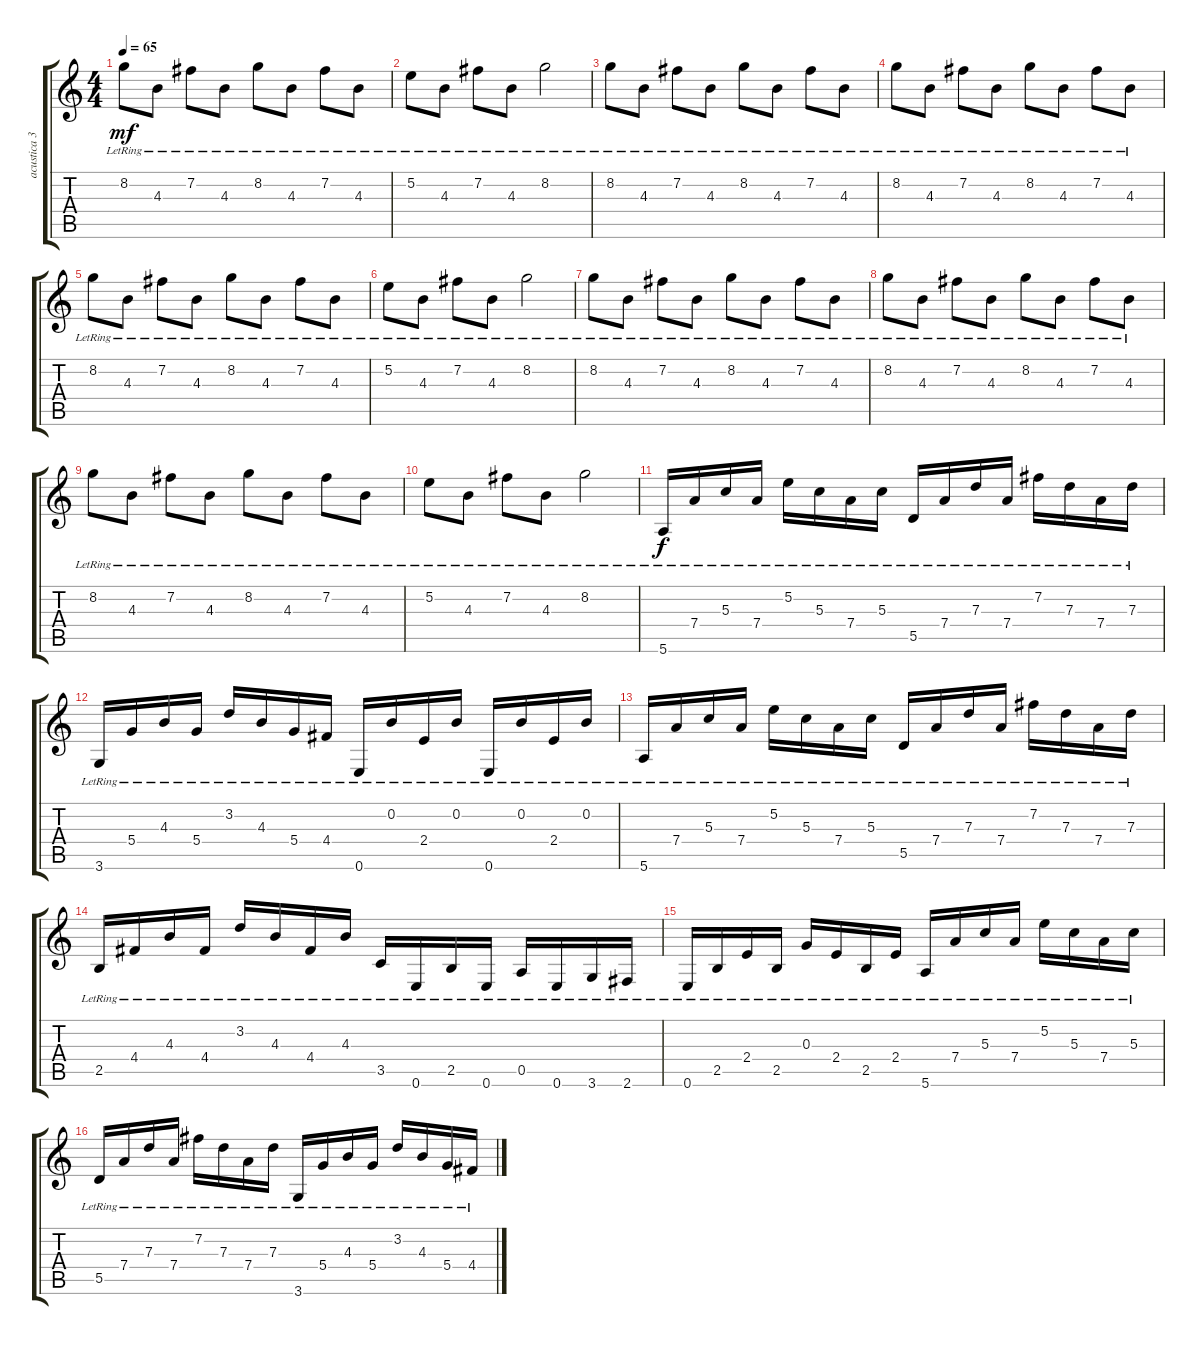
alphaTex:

\track ("acustica 3" "acustica 3") {instrument acousticguitarnylon}
\staff {score tabs}
\tuning (E4 B3 G3 D3 A2 E2) {hide}
\ts (4 4)
\tempo 65
\clef g2
\ks c
8.2{lr}.8{dy mf} 4.3{lr}.8 7.2{lr}.8 4.3{lr}.8 8.2{lr}.8 4.3{lr}.8 7.2{lr}.8 4.3{lr}.8 |
5.2{lr}.8 4.3{lr}.8 7.2{lr}.8 4.3{lr}.8 8.2{lr}.2 |
8.2{lr}.8 4.3{lr}.8 7.2{lr}.8 4.3{lr}.8 8.2{lr}.8 4.3{lr}.8 7.2{lr}.8 4.3{lr}.8 |
8.2{lr}.8 4.3{lr}.8 7.2{lr}.8 4.3{lr}.8 8.2{lr}.8 4.3{lr}.8 7.2{lr}.8 4.3{lr}.8 |
8.2{lr}.8 4.3{lr}.8 7.2{lr}.8 4.3{lr}.8 8.2{lr}.8 4.3{lr}.8 7.2{lr}.8 4.3{lr}.8 |
5.2{lr}.8 4.3{lr}.8 7.2{lr}.8 4.3{lr}.8 8.2{lr}.2 |
8.2{lr}.8 4.3{lr}.8 7.2{lr}.8 4.3{lr}.8 8.2{lr}.8 4.3{lr}.8 7.2{lr}.8 4.3{lr}.8 |
8.2{lr}.8 4.3{lr}.8 7.2{lr}.8 4.3{lr}.8 8.2{lr}.8 4.3{lr}.8 7.2{lr}.8 4.3{lr}.8 |
8.2{lr}.8 4.3{lr}.8 7.2{lr}.8 4.3{lr}.8 8.2{lr}.8 4.3{lr}.8 7.2{lr}.8 4.3{lr}.8 |
5.2{lr}.8 4.3{lr}.8 7.2{lr}.8 4.3{lr}.8 8.2{lr}.2 |
5.6{lr}.16{dy f} 7.4{lr}.16 5.3{lr}.16 7.4{lr}.16 5.2{lr}.16 5.3{lr}.16 7.4{lr}.16 5.3{lr}.16 5.5{lr}.16 7.4{lr}.16 7.3{lr}.16 7.4{lr}.16 7.2{lr}.16 7.3{lr}.16 7.4{lr}.16 7.3{lr}.16 |
3.6{lr}.16 5.4{lr}.16 4.3{lr}.16 5.4{lr}.16 3.2{lr}.16 4.3{lr}.16 5.4{lr}.16 4.4{lr}.16 0.6{lr}.16 0.2{lr}.16 2.4{lr}.16 0.2{lr}.16 0.6{lr}.16 0.2{lr}.16 2.4{lr}.16 0.2{lr}.16 |
5.6{lr}.16 7.4{lr}.16 5.3{lr}.16 7.4{lr}.16 5.2{lr}.16 5.3{lr}.16 7.4{lr}.16 5.3{lr}.16 5.5{lr}.16 7.4{lr}.16 7.3{lr}.16 7.4{lr}.16 7.2{lr}.16 7.3{lr}.16 7.4{lr}.16 7.3{lr}.16 |
2.5{lr}.16 4.4{lr}.16 4.3{lr}.16 4.4{lr}.16 3.2{lr}.16 4.3{lr}.16 4.4{lr}.16 4.3{lr}.16 3.5{lr}.16 0.6{lr}.16 2.5{lr}.16 0.6{lr}.16 0.5{lr}.16 0.6{lr}.16 3.6{lr}.16 2.6{lr}.16 |
0.6{lr}.16 2.5{lr}.16 2.4{lr}.16 2.5{lr}.16 0.3{lr}.16 2.4{lr}.16 2.5{lr}.16 2.4{lr}.16 5.6{lr}.16 7.4{lr}.16 5.3{lr}.16 7.4{lr}.16 5.2{lr}.16 5.3{lr}.16 7.4{lr}.16 5.3{lr}.16 |
5.5{lr}.16 7.4{lr}.16 7.3{lr}.16 7.4{lr}.16 7.2{lr}.16 7.3{lr}.16 7.4{lr}.16 7.3{lr}.16 3.6{lr}.16 5.4{lr}.16 4.3{lr}.16 5.4{lr}.16 3.2{lr}.16 4.3{lr}.16 5.4{lr}.16 4.4{lr}.16
